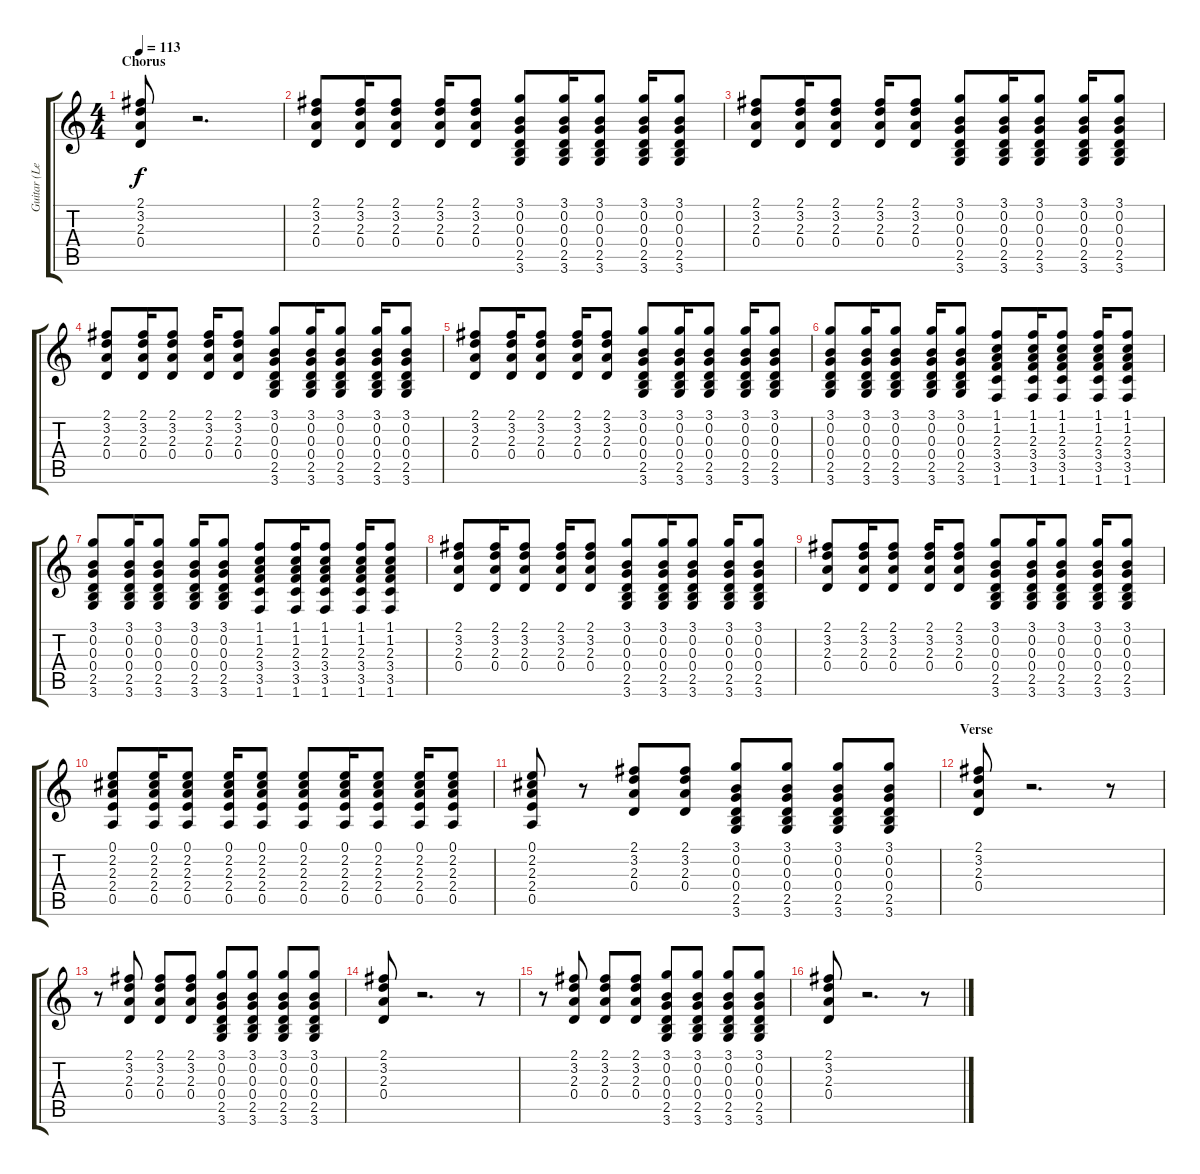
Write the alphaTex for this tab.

\track ("Guitar (Left)" "Guitar (Le") {instrument electricguitarclean}
\staff {score tabs}
\tuning (E4 B3 G3 D3 A2 E2) {hide}
\ts (4 4)
\section ("" "Chorus")
\tempo 113
\clef g2
\ks c
(2.1 3.2 2.3 0.4).8{dy f} r.2{d} |
(2.1 3.2 2.3 0.4).8 (2.1 3.2 2.3 0.4).16 (2.1 3.2 2.3 0.4).8 (2.1 3.2 2.3 0.4).16 (2.1 3.2 2.3 0.4).8 (3.1 0.2 0.3 0.4 2.5 3.6).8 (3.1 0.2 0.3 0.4 2.5 3.6).16 (3.1 0.2 0.3 0.4 2.5 3.6).8 (3.1 0.2 0.3 0.4 2.5 3.6).16 (3.1 0.2 0.3 0.4 2.5 3.6).8 |
(2.1 3.2 2.3 0.4).8 (2.1 3.2 2.3 0.4).16 (2.1 3.2 2.3 0.4).8 (2.1 3.2 2.3 0.4).16 (2.1 3.2 2.3 0.4).8 (3.1 0.2 0.3 0.4 2.5 3.6).8 (3.1 0.2 0.3 0.4 2.5 3.6).16 (3.1 0.2 0.3 0.4 2.5 3.6).8 (3.1 0.2 0.3 0.4 2.5 3.6).16 (3.1 0.2 0.3 0.4 2.5 3.6).8 |
(2.1 3.2 2.3 0.4).8 (2.1 3.2 2.3 0.4).16 (2.1 3.2 2.3 0.4).8 (2.1 3.2 2.3 0.4).16 (2.1 3.2 2.3 0.4).8 (3.1 0.2 0.3 0.4 2.5 3.6).8 (3.1 0.2 0.3 0.4 2.5 3.6).16 (3.1 0.2 0.3 0.4 2.5 3.6).8 (3.1 0.2 0.3 0.4 2.5 3.6).16 (3.1 0.2 0.3 0.4 2.5 3.6).8 |
(2.1 3.2 2.3 0.4).8 (2.1 3.2 2.3 0.4).16 (2.1 3.2 2.3 0.4).8 (2.1 3.2 2.3 0.4).16 (2.1 3.2 2.3 0.4).8 (3.1 0.2 0.3 0.4 2.5 3.6).8 (3.1 0.2 0.3 0.4 2.5 3.6).16 (3.1 0.2 0.3 0.4 2.5 3.6).8 (3.1 0.2 0.3 0.4 2.5 3.6).16 (3.1 0.2 0.3 0.4 2.5 3.6).8 |
(3.1 0.2 0.3 0.4 2.5 3.6).8 (3.1 0.2 0.3 0.4 2.5 3.6).16 (3.1 0.2 0.3 0.4 2.5 3.6).8 (3.1 0.2 0.3 0.4 2.5 3.6).16 (3.1 0.2 0.3 0.4 2.5 3.6).8 (1.1 1.2 2.3 3.4 3.5 1.6).8 (1.1 1.2 2.3 3.4 3.5 1.6).16 (1.1 1.2 2.3 3.4 3.5 1.6).8 (1.1 1.2 2.3 3.4 3.5 1.6).16 (1.1 1.2 2.3 3.4 3.5 1.6).8 |
(3.1 0.2 0.3 0.4 2.5 3.6).8 (3.1 0.2 0.3 0.4 2.5 3.6).16 (3.1 0.2 0.3 0.4 2.5 3.6).8 (3.1 0.2 0.3 0.4 2.5 3.6).16 (3.1 0.2 0.3 0.4 2.5 3.6).8 (1.1 1.2 2.3 3.4 3.5 1.6).8 (1.1 1.2 2.3 3.4 3.5 1.6).16 (1.1 1.2 2.3 3.4 3.5 1.6).8 (1.1 1.2 2.3 3.4 3.5 1.6).16 (1.1 1.2 2.3 3.4 3.5 1.6).8 |
(2.1 3.2 2.3 0.4).8 (2.1 3.2 2.3 0.4).16 (2.1 3.2 2.3 0.4).8 (2.1 3.2 2.3 0.4).16 (2.1 3.2 2.3 0.4).8 (3.1 0.2 0.3 0.4 2.5 3.6).8 (3.1 0.2 0.3 0.4 2.5 3.6).16 (3.1 0.2 0.3 0.4 2.5 3.6).8 (3.1 0.2 0.3 0.4 2.5 3.6).16 (3.1 0.2 0.3 0.4 2.5 3.6).8 |
(2.1 3.2 2.3 0.4).8 (2.1 3.2 2.3 0.4).16 (2.1 3.2 2.3 0.4).8 (2.1 3.2 2.3 0.4).16 (2.1 3.2 2.3 0.4).8 (3.1 0.2 0.3 0.4 2.5 3.6).8 (3.1 0.2 0.3 0.4 2.5 3.6).16 (3.1 0.2 0.3 0.4 2.5 3.6).8 (3.1 0.2 0.3 0.4 2.5 3.6).16 (3.1 0.2 0.3 0.4 2.5 3.6).8 |
(0.1 2.2 2.3 2.4 0.5).8 (0.1 2.2 2.3 2.4 0.5).16 (0.1 2.2 2.3 2.4 0.5).8 (0.1 2.2 2.3 2.4 0.5).16 (0.1 2.2 2.3 2.4 0.5).8 (0.1 2.2 2.3 2.4 0.5).8 (0.1 2.2 2.3 2.4 0.5).16 (0.1 2.2 2.3 2.4 0.5).8 (0.1 2.2 2.3 2.4 0.5).16 (0.1 2.2 2.3 2.4 0.5).8 |
(0.1 2.2 2.3 2.4 0.5).8 r.8 (2.1 3.2 2.3 0.4).8 (2.1 3.2 2.3 0.4).8 (3.1 0.2 0.3 0.4 2.5 3.6).8 (3.1 0.2 0.3 0.4 2.5 3.6).8 (3.1 0.2 0.3 0.4 2.5 3.6).8 (3.1 0.2 0.3 0.4 2.5 3.6).8 |
\section ("" "Verse")
(2.1 3.2 2.3 0.4).8 r.2{d} r.8 |
r.8 (2.1 3.2 2.3 0.4).8 (2.1 3.2 2.3 0.4).8 (2.1 3.2 2.3 0.4).8 (3.1 0.2 0.3 0.4 2.5 3.6).8 (3.1 0.2 0.3 0.4 2.5 3.6).8 (3.1 0.2 0.3 0.4 2.5 3.6).8 (3.1 0.2 0.3 0.4 2.5 3.6).8 |
(2.1 3.2 2.3 0.4).8 r.2{d} r.8 |
r.8 (2.1 3.2 2.3 0.4).8 (2.1 3.2 2.3 0.4).8 (2.1 3.2 2.3 0.4).8 (3.1 0.2 0.3 0.4 2.5 3.6).8 (3.1 0.2 0.3 0.4 2.5 3.6).8 (3.1 0.2 0.3 0.4 2.5 3.6).8 (3.1 0.2 0.3 0.4 2.5 3.6).8 |
(2.1 3.2 2.3 0.4).8 r.2{d} r.8
